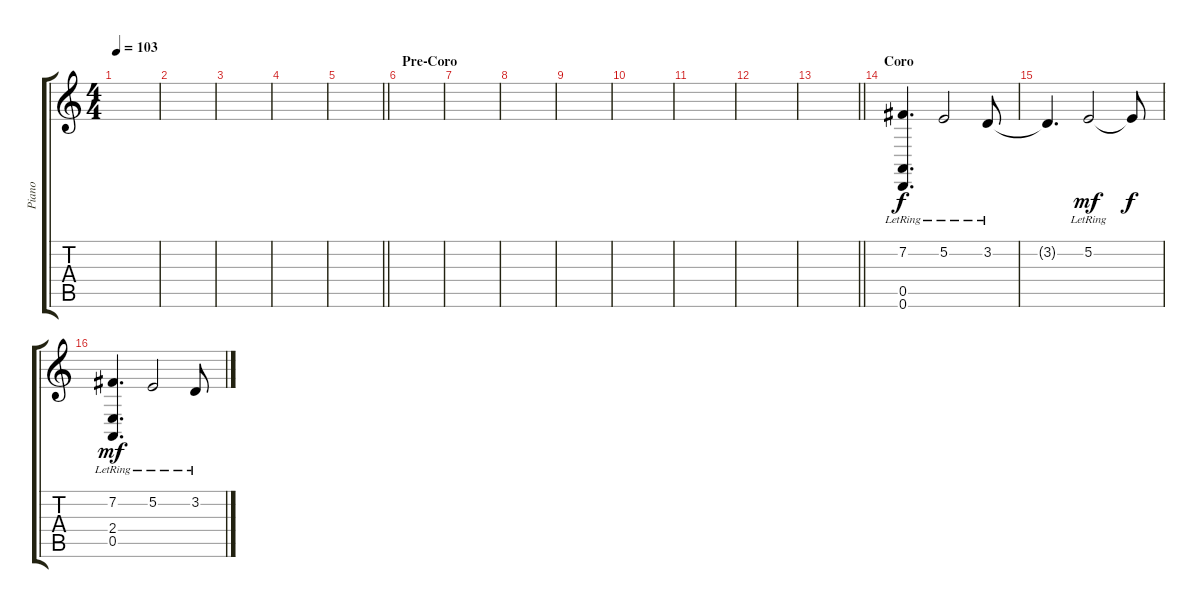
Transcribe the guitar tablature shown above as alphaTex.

\track ("Piano" "Piano") {instrument acousticgrandpiano}
\staff {score tabs}
\tuning (E4 B3 G3 D3 A2 D2) {hide}
\ts (4 4)
\tempo 103
\clef g2
\ks c
|
|
|
|
\barLineRight lightlight
|
\section ("" "Pre-Coro")
|
|
|
|
|
|
|
\barLineRight lightlight
|
\section ("" "Coro")
(7.2{lr} 0.5{lr} 0.6{lr}).4{d} 5.2{lr}.2 3.2{lr}.8 |
3.2{t}.4{d dy f} 5.2{lr}.2{dy mf} 5.2{t}.8{dy f} |
(7.2{lr} 2.4{lr} 0.5{lr}).4{d dy mf} 5.2{lr}.2 3.2{lr}.8
